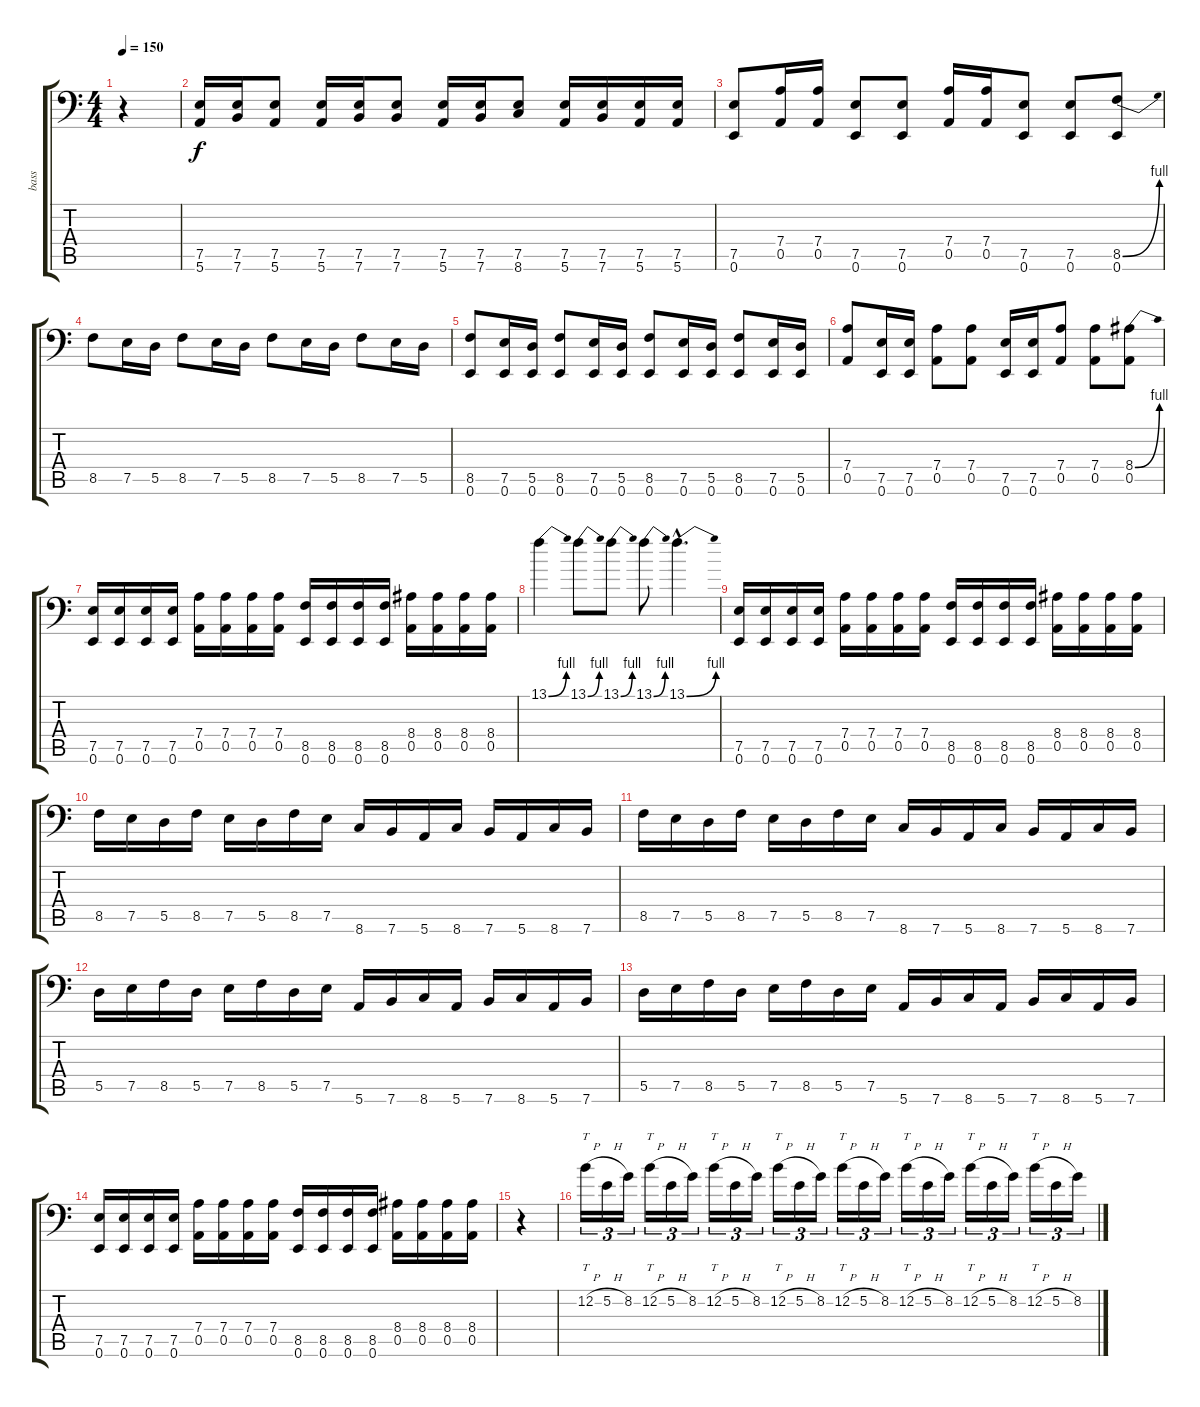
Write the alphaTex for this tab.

\track ("bass" "bass") {instrument fretlessbass}
\staff {score tabs}
\tuning (E3 B2 G2 D2 A1 E1) {hide}
\ts (4 4)
\tempo 150
\clef f4
\ks c
r.4{dy f} |
(7.5 5.6).16 (7.5 7.6).16 (7.5 5.6).8 (7.5 5.6).16 (7.5 7.6).16 (7.5 7.6).8 (7.5 5.6).16 (7.5 7.6).16 (7.5 8.6).8 (7.5 5.6).16 (7.5 7.6).16 (7.5 5.6).16 (7.5 5.6).16 |
(7.5 0.6).8 (7.4 0.5).16 (7.4 0.5).16 (7.5 0.6).8 (7.5 0.6).8 (7.4 0.5).16 (7.4 0.5).16 (7.5 0.6).8 (7.5 0.6).8 (8.5{be (bend 0 0 60 4)} 0.6).8 |
8.5.8 7.5.16 5.5.16 8.5.8 7.5.16 5.5.16 8.5.8 7.5.16 5.5.16 8.5.8 7.5.16 5.5.16 |
(8.5 0.6).8 (7.5 0.6).16 (5.5 0.6).16 (8.5 0.6).8 (7.5 0.6).16 (5.5 0.6).16 (8.5 0.6).8 (7.5 0.6).16 (5.5 0.6).16 (8.5 0.6).8 (7.5 0.6).16 (5.5 0.6).16 |
(7.4 0.5).8 (7.5 0.6).16 (7.5 0.6).16 (7.4 0.5).8 (7.4 0.5).8 (7.5 0.6).16 (7.5 0.6).16 (7.4 0.5).8 (7.4 0.5).8 (8.4{be (bend 0 0 60 4)} 0.5).8 |
(7.5 0.6).16 (7.5 0.6).16 (7.5 0.6).16 (7.5 0.6).16 (7.4 0.5).16 (7.4 0.5).16 (7.4 0.5).16 (7.4 0.5).16 (8.5 0.6).16 (8.5 0.6).16 (8.5 0.6).16 (8.5 0.6).16 (8.4 0.5).16 (8.4 0.5).16 (8.4 0.5).16 (8.4 0.5).16 |
13.1{be (bend 0 0 60 4)}.4 13.1{be (bend 0 0 60 4)}.8 13.1{be (bend 0 0 60 4)}.8 13.1{be (bend 0 0 60 4)}.8 13.1{be (bend 0 0 60 4) hac}.4{d} |
(7.5 0.6).16 (7.5 0.6).16 (7.5 0.6).16 (7.5 0.6).16 (7.4 0.5).16 (7.4 0.5).16 (7.4 0.5).16 (7.4 0.5).16 (8.5 0.6).16 (8.5 0.6).16 (8.5 0.6).16 (8.5 0.6).16 (8.4 0.5).16 (8.4 0.5).16 (8.4 0.5).16 (8.4 0.5).16 |
8.5.16 7.5.16 5.5.16 8.5.16 7.5.16 5.5.16 8.5.16 7.5.16 8.6.16 7.6.16 5.6.16 8.6.16 7.6.16 5.6.16 8.6.16 7.6.16 |
8.5.16 7.5.16 5.5.16 8.5.16 7.5.16 5.5.16 8.5.16 7.5.16 8.6.16 7.6.16 5.6.16 8.6.16 7.6.16 5.6.16 8.6.16 7.6.16 |
5.5.16 7.5.16 8.5.16 5.5.16 7.5.16 8.5.16 5.5.16 7.5.16 5.6.16 7.6.16 8.6.16 5.6.16 7.6.16 8.6.16 5.6.16 7.6.16 |
5.5.16 7.5.16 8.5.16 5.5.16 7.5.16 8.5.16 5.5.16 7.5.16 5.6.16 7.6.16 8.6.16 5.6.16 7.6.16 8.6.16 5.6.16 7.6.16 |
(7.5 0.6).16 (7.5 0.6).16 (7.5 0.6).16 (7.5 0.6).16 (7.4 0.5).16 (7.4 0.5).16 (7.4 0.5).16 (7.4 0.5).16 (8.5 0.6).16 (8.5 0.6).16 (8.5 0.6).16 (8.5 0.6).16 (8.4 0.5).16 (8.4 0.5).16 (8.4 0.5).16 (8.4 0.5).16 |
r.4 |
12.2{h}.16{tt tu (3 2)} 5.2{h}.16{tu (3 2)} 8.2.16{tu (3 2)} 12.2{h}.16{tt tu (3 2)} 5.2{h}.16{tu (3 2)} 8.2.16{tu (3 2)} 12.2{h}.16{tt tu (3 2)} 5.2{h}.16{tu (3 2)} 8.2.16{tu (3 2)} 12.2{h}.16{tt tu (3 2)} 5.2{h}.16{tu (3 2)} 8.2.16{tu (3 2)} 12.2{h}.16{tt tu (3 2)} 5.2{h}.16{tu (3 2)} 8.2.16{tu (3 2)} 12.2{h}.16{tt tu (3 2)} 5.2{h}.16{tu (3 2)} 8.2.16{tu (3 2)} 12.2{h}.16{tt tu (3 2)} 5.2{h}.16{tu (3 2)} 8.2.16{tu (3 2)} 12.2{h}.16{tt tu (3 2)} 5.2{h}.16{tu (3 2)} 8.2.16{tu (3 2)}
